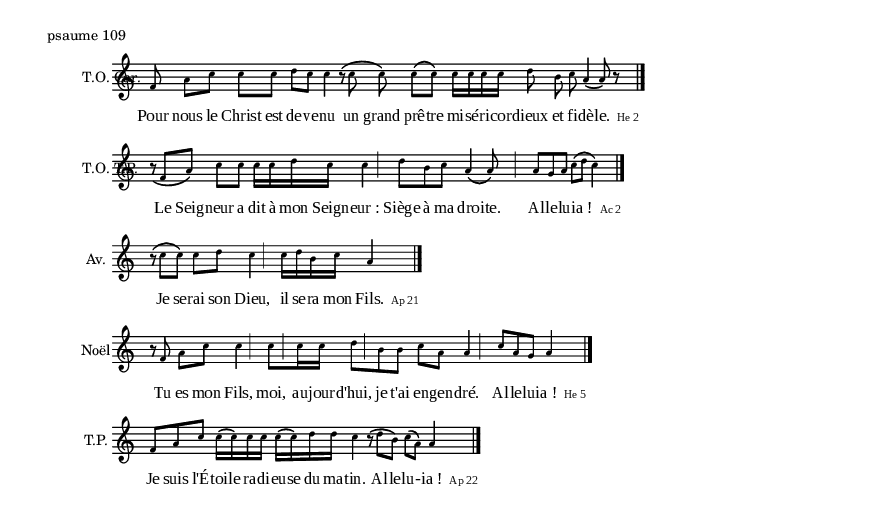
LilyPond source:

\version "2.10.0"
 \include "definitions.ly"
 \markup {psaume 109 }



\relative a' { 
	\new Staff {
		\cadenzaOn
		\set Staff.instrumentName = \markup{ \center-align { T.O. Car. } }
		f8
		a[ c]
		c[ c]
		d[ c]
		c4
		\pespace
		\times 2/3 { r8\( c c\) }
		c[\( c\)]
		c16[ c c c]
		\times 2/3 { d8 b c }
		\times 2/3 { a4\( a8\) } r8
		\endBar
	}
	\addlyrics {
		 Pour nous le Christ est de -- ve -- nu un grand prê -- tre mi -- sé -- ri -- cor -- dieux et fi -- dè -- le.
		\markup { \citation #"He 2" } 
	}
}

\relative a' { 
	\new Staff {
		\cadenzaOn
		\set Staff.instrumentName = \markup{ \center-align { T.O. T.P.} }
		\times 2/3 { r8_\( f[ a]\) }
		c8[ c]
		c16[ c d c] c4 \cesure \pespace
		\times 2/3 { d8[ b c] }
		a4\( a8\) \pespace \cesure \pespace
		\times 2/3 {a8[ g a]} c[\( d] c4\) 		
		\endBar
	}
	\addlyrics {
		Le Seig -- neur a dit à mon Seign -- "eur :" Siège à ma dro -- ite. Al -- le -- lu -- "ia !" _ _
		\markup { \citation #"Ac 2" } 
	}
}
\relative a' { 
	\new Staff {
		\cadenzaOn
		\set Staff.instrumentName = \markup{ \center-align { Av.} }
		\times 2/3 { r8\( c[ c]\) }
		c8[ d] c4\cesure \pespace
		c16[ d b c] a4
		\endBar
	}
	\addlyrics {
		Je se -- rai son Dieu, il se -- ra mon Fils.
		\markup { \citation #"Ap 21" } 
	}
}


\relative a' { 
	\new Staff {
		\cadenzaOn
		\set Staff.instrumentName = \markup{ \center-align { Noël } }
		r8 f
		a[ c]
		c4
		\cesure \pespace
		c8[ \cesure \pespace c16 c]
		\times 2/3 { d8[ \cesure \pespace b b] }
		c[ a]
		a4 \cesure \pespace
		\times 2/3 {c8[ a g]} a4
		\endBar
	}
	\addlyrics {
		 Tu es mon Fils, moi, au -- jour -- d'hui, je t'ai en -- gen -- dré. Al -- le -- lui -- "a !"
		\markup { \citation #"He 5" } 
	}
}


\relative a' { 
	\new Staff {
		\cadenzaOn
		\set Staff.instrumentName = \markup{ \center-align { T.P. } }
		
		\times 2/3 { f8[ a c] } 
		c16[\( c\) c c] 
		c16[\( c\) d d] c4 \pespace
		\times 2/3 {r8\(d[ b]\)} c[\( a\)] a4
		
		\endBar
	}
	\addlyrics {
		Je suis l'É -- toi -- le ra -- di -- eu -- se du ma -- tin. Al -- le -- lu -- - -- "ia !"
		\markup { \citation #"Ap 22" } 
	}
}
